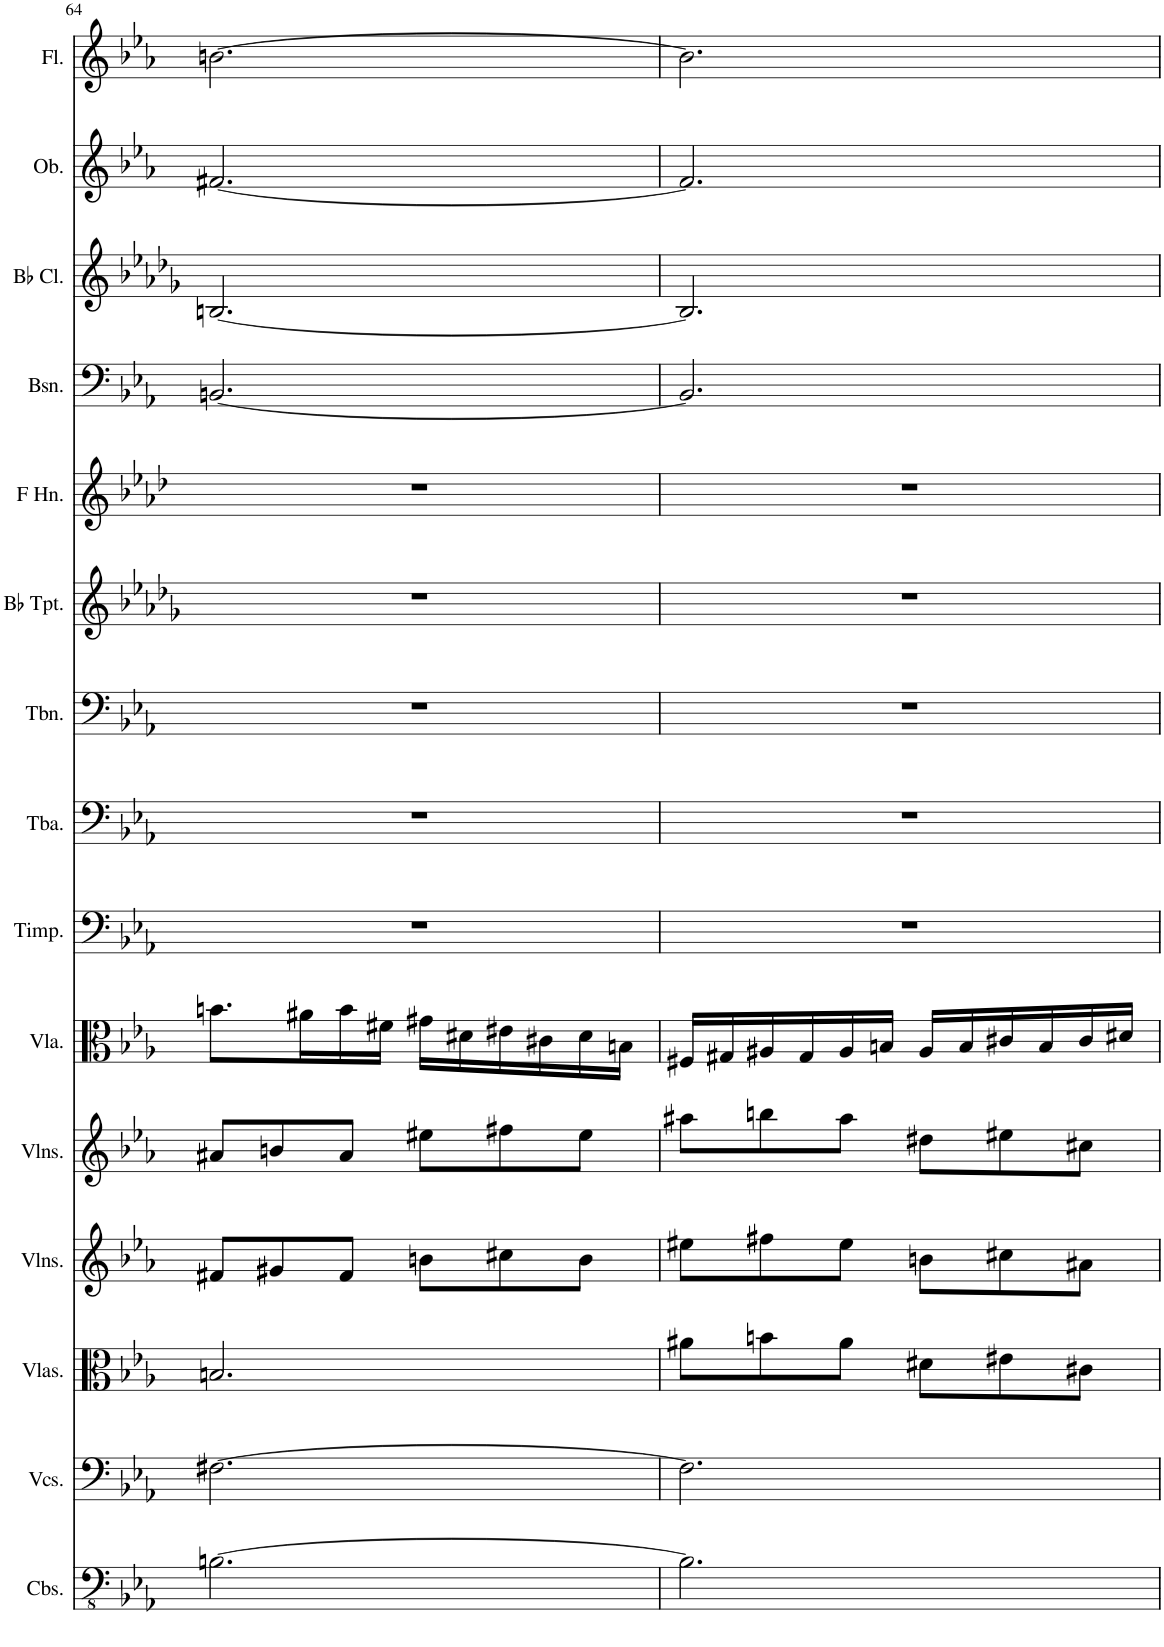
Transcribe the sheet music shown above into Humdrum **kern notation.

**kern	**kern	**kern	**kern	**kern	**kern	**kern	**kern	**kern	**kern	**kern	**kern	**kern	**kern	**kern
*part15	*part14	*part13	*part12	*part11	*part10	*part9	*part8	*part7	*part6	*part5	*part4	*part3	*part2	*part1
*staff15	*staff14	*staff13	*staff12	*staff11	*staff10	*staff9	*staff8	*staff7	*staff6	*staff5	*staff4	*staff3	*staff2	*staff1
*I"Contrabasses	*I"Violoncellos	*I"Violas	*I"Violins	*I"Violins	*I"Viola	*I"Timpani	*I"Tuba	*I"Trombone	*I"Bb Trumpet	*I"Horn in F	*I"Bassoon	*I"Bb Clarinet	*I"Oboe	*I"Flute
*I'Cbs.	*I'Vcs.	*I'Vlas.	*I'Vlns.	*I'Vlns.	*I'Vla.	*I'Timp.	*I'Tba.	*I'Tbn.	*I'Bb Tpt.	*	*I'Bsn.	*I'Bb Cl.	*I'Ob.	*I'Fl.
!!LO:PB:g=z
*clefFv4	*clefF4	*clefC3	*clefG2	*clefG2	*clefC3	*clefF4	*clefF4	*clefF4	*clefG2	*clefG2	*clefF4	*clefG2	*clefG2	*clefG2
*	*	*	*	*	*	*	*	*	*ITrd1c2	*ITrd4c7	*	*ITrd1c2	*	*
*k[b-e-a-]	*k[b-e-a-]	*k[b-e-a-]	*k[b-e-a-]	*k[b-e-a-]	*k[b-e-a-]	*k[b-e-a-]	*k[b-e-a-]	*k[b-e-a-]	*k[b-e-a-d-g-]	*k[b-e-a-d-]	*k[b-e-a-]	*k[b-e-a-d-g-]	*k[b-e-a-]	*k[b-e-a-]
*M6/8	*M6/8	*M6/8	*M6/8	*M6/8	*M6/8	*M6/8	*M6/8	*M6/8	*M6/8	*M6/8	*M6/8	*M6/8	*M6/8	*M6/8
=64	=64	=64	=64	=64	=64	=64	=64	=64	=64	=64	=64	=64	=64	=64
[2.BBn\	[2.F#X\	2.Bn/	8f#X/L	8a#X/L	8.bn\L	2.r	2.r	2.r	2.r	2.r	[2.BBn/	[2.Bn/	[2.f#X/	[2.bn\
.	.	.	8g#X/	8bn/	.	.	.	.	.	.	.	.	.	.
.	.	.	.	.	16a#X\L	.	.	.	.	.	.	.	.	.
.	.	.	8f#/J	8a#/J	16b\	.	.	.	.	.	.	.	.	.
.	.	.	.	.	16f#X\JJ	.	.	.	.	.	.	.	.	.
.	.	.	8bn\L	8ee#X\L	16g#X\LL	.	.	.	.	.	.	.	.	.
.	.	.	.	.	16d#X\	.	.	.	.	.	.	.	.	.
.	.	.	8cc#X\	8ff#X\	16e#X\	.	.	.	.	.	.	.	.	.
.	.	.	.	.	16c#X\	.	.	.	.	.	.	.	.	.
.	.	.	8b\J	8ee#\J	16d#\	.	.	.	.	.	.	.	.	.
.	.	.	.	.	16Bn\JJ	.	.	.	.	.	.	.	.	.
=65	=65	=65	=65	=65	=65	=65	=65	=65	=65	=65	=65	=65	=65	=65
2.BB\]	2.F#\]	8a#X\L	8ee#X\L	8aa#X\L	16F#X/LL	2.r	2.r	2.r	2.r	2.r	2.BB/]	2.B/]	2.f#/]	2.b\]
.	.	.	.	.	16G#X/	.	.	.	.	.	.	.	.	.
.	.	8bn\	8ff#X\	8bbn\	16A#X/	.	.	.	.	.	.	.	.	.
.	.	.	.	.	16G#/	.	.	.	.	.	.	.	.	.
.	.	8a#\J	8ee#\J	8aa#\J	16A#/	.	.	.	.	.	.	.	.	.
.	.	.	.	.	16Bn/JJ	.	.	.	.	.	.	.	.	.
.	.	8d#X\L	8bn\L	8dd#X\L	16A#/LL	.	.	.	.	.	.	.	.	.
.	.	.	.	.	16B/	.	.	.	.	.	.	.	.	.
.	.	8e#X\	8cc#X\	8ee#X\	16c#X/	.	.	.	.	.	.	.	.	.
.	.	.	.	.	16B/	.	.	.	.	.	.	.	.	.
.	.	8c#X\J	8a#X\J	8cc#X\J	16c#/	.	.	.	.	.	.	.	.	.
.	.	.	.	.	16d#X/JJ	.	.	.	.	.	.	.	.	.
=	=	=	=	=	=	=	=	=	=	=	=	=	=	=
*-	*-	*-	*-	*-	*-	*-	*-	*-	*-	*-	*-	*-	*-	*-
